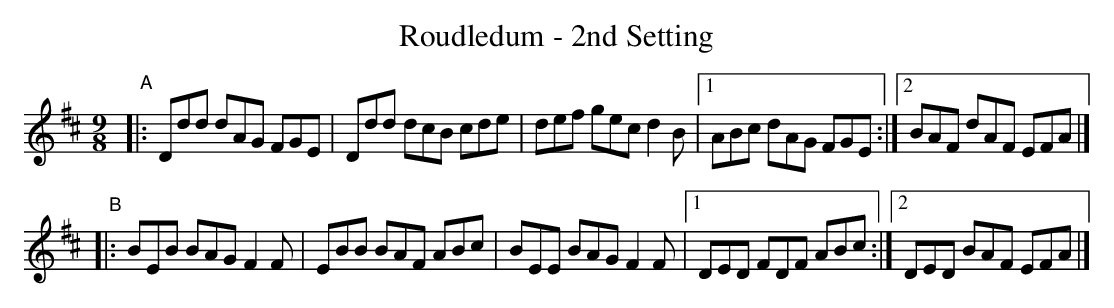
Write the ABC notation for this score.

X:1
T: Roudledum - 2nd Setting
M: 9/8
L: 1/8
K: D
"^A"|: Ddd dAG FGE | Ddd dcB cde | def gec d2B |1 ABc dAG FGE :|2 BAF dAF EFA |]
K: ^f=c
"^B"|: BEB BAG F2F | EBB BAF ABc | BEE BAG F2F |1 DED FDF ABc :|2 DED BAF EFA |]
